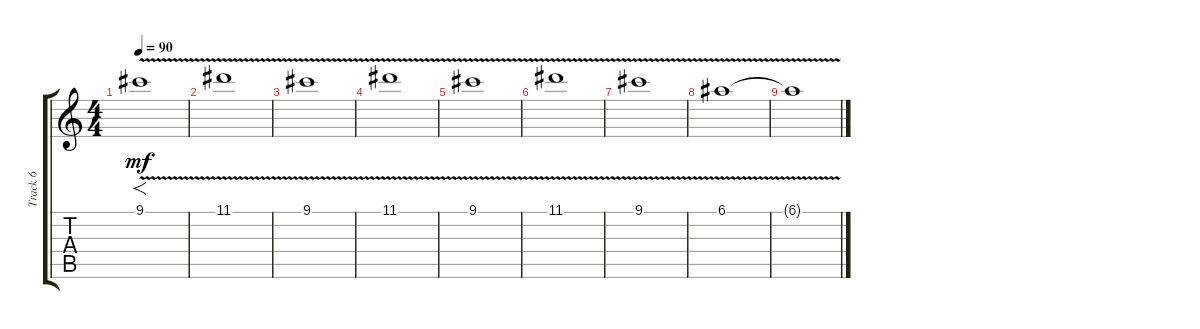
\track ("Track 6" "Track 6") {instrument distortionguitar}
\staff {score tabs}
\tuning (E4 B3 G3 D3 A2 E2) {hide}
\ts (4 4)
\tempo 90
\clef g2
\ks c
9.1{v}.1{f dy mf volume 7 balance 13 instrument synthstrings2} |
11.1{v}.1 |
9.1{v}.1 |
11.1{v}.1 |
9.1{v}.1 |
11.1{v}.1 |
9.1{v}.1 |
6.1{v}.1 |
6.1{t}.1{volume 0}
